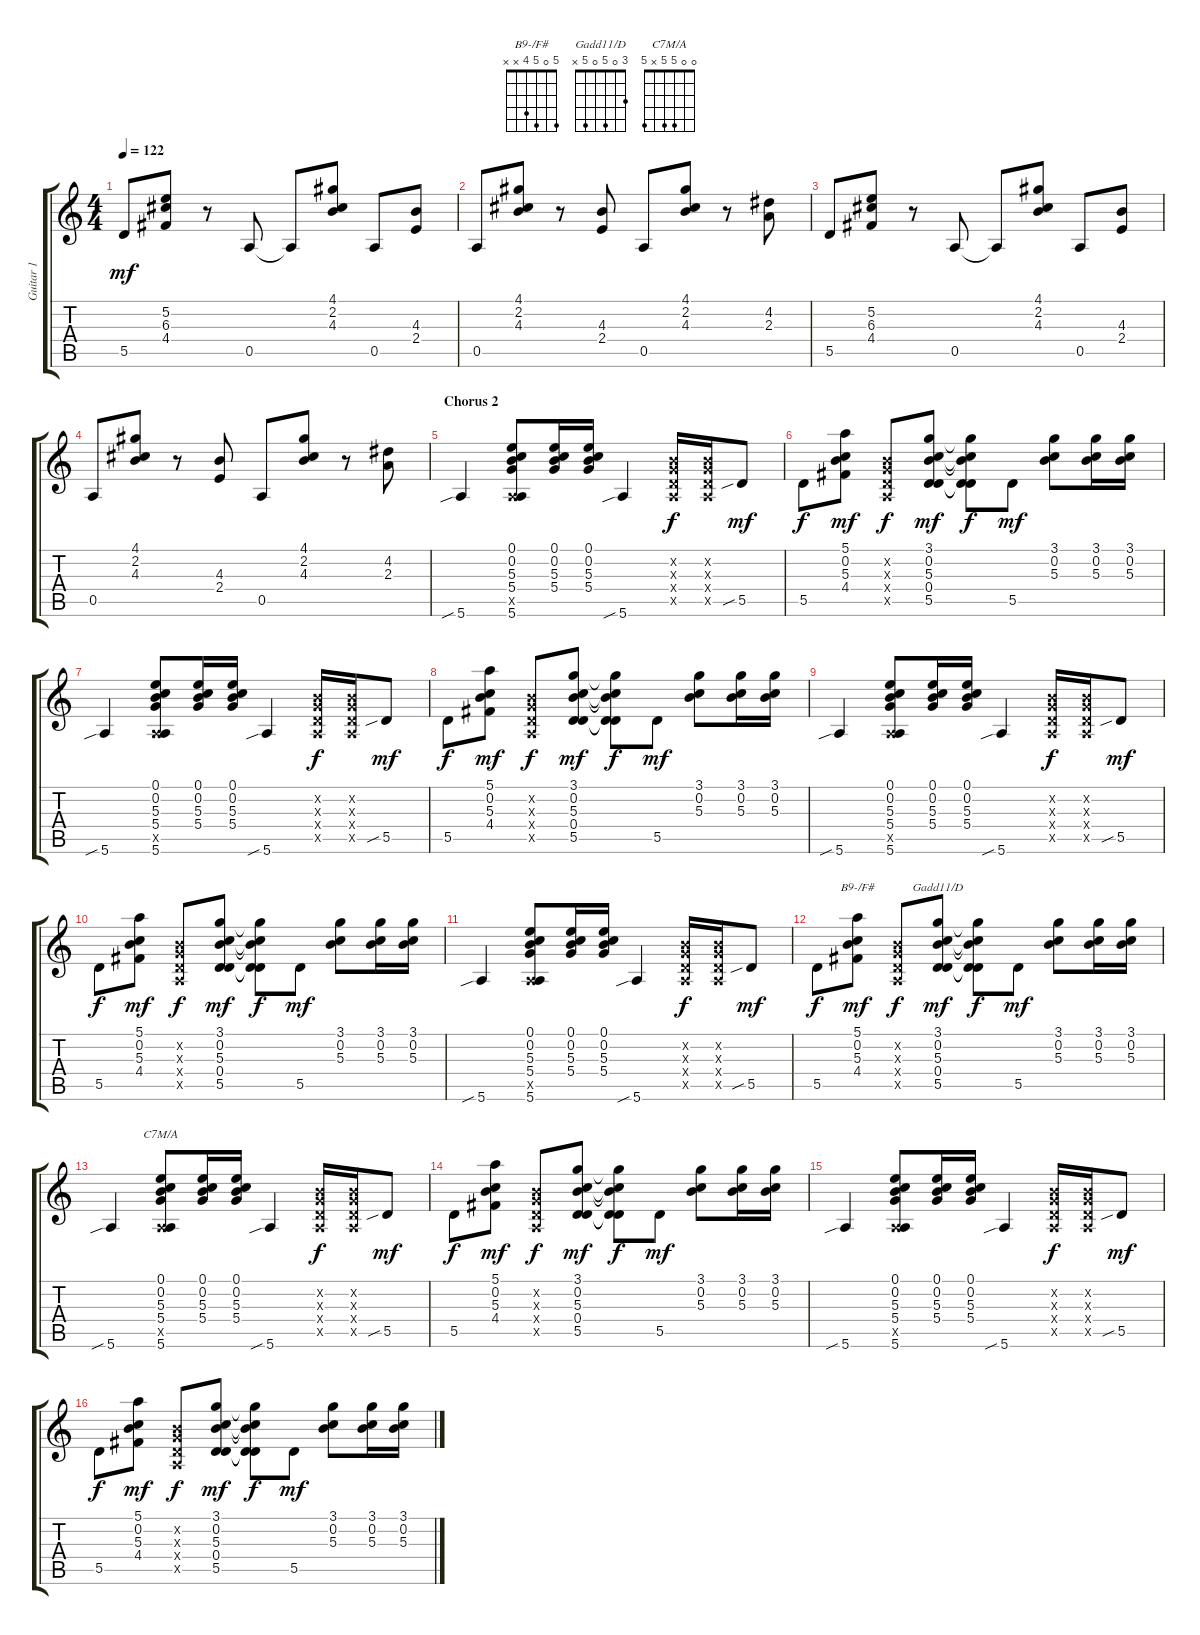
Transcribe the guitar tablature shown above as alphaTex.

\track ("Guitar 1" "Guitar 1") {instrument acousticguitarnylon}
\staff {score tabs}
\tuning (E4 B3 G3 D3 A2 E2) {hide}
\chord ("B9-/F#" 5 0 5 4 x x)
\chord ("Gadd11/D" 3 0 5 0 5 x)
\chord ("C7M/A" 0 0 5 5 x 5)
\ts (4 4)
\tempo 122
\clef g2
\ks c
5.5.8{dy mf} (5.2 6.3 4.4).8 r.8 0.5.8 0.5{t}.8 (4.1 2.2 4.3).8 0.5.8 (4.3 2.4).8 |
0.5.8 (4.1 2.2 4.3).8 r.8 (4.3 2.4).8 0.5.8 (4.1 2.2 4.3).8 r.8 (4.2 2.3).8 |
5.5.8 (5.2 6.3 4.4).8 r.8 0.5.8 0.5{t}.8 (4.1 2.2 4.3).8 0.5.8 (4.3 2.4).8 |
0.5.8 (4.1 2.2 4.3).8 r.8 (4.3 2.4).8 0.5.8 (4.1 2.2 4.3).8 r.8 (4.2 2.3).8 |
\section ("" "Chorus 2")
5.6{sib}.4 (0.1 0.2 5.3 5.4 0.5{x} 5.6).8 (0.1 0.2 5.3 5.4).16 (0.1 0.2 5.3 5.4).16 5.6{sib}.4 (0.2{x} 0.3{x} 0.4{x} 0.5{x}).16{dy f} (0.2{x} 0.3{x} 0.4{x} 0.5{x}).16 5.5{sib}.8{dy mf} |
5.5.8{dy f} (5.1 0.2 5.3 4.4).8{dy mf} (0.2{x} 0.3{x} 0.4{x} 0.5{x}).8{dy f} (3.1 0.2 5.3 0.4 5.5).8{dy mf} (3.1{t} 0.2{t} 5.3{t} 0.4{t} 5.5{t}).8{dy f} 5.5.8{dy mf} (3.1 0.2 5.3).8 (3.1 0.2 5.3).16 (3.1 0.2 5.3).16 |
5.6{sib}.4 (0.1 0.2 5.3 5.4 0.5{x} 5.6).8 (0.1 0.2 5.3 5.4).16 (0.1 0.2 5.3 5.4).16 5.6{sib}.4 (0.2{x} 0.3{x} 0.4{x} 0.5{x}).16{dy f} (0.2{x} 0.3{x} 0.4{x} 0.5{x}).16 5.5{sib}.8{dy mf} |
5.5.8{dy f} (5.1 0.2 5.3 4.4).8{dy mf} (0.2{x} 0.3{x} 0.4{x} 0.5{x}).8{dy f} (3.1 0.2 5.3 0.4 5.5).8{dy mf} (3.1{t} 0.2{t} 5.3{t} 0.4{t} 5.5{t}).8{dy f} 5.5.8{dy mf} (3.1 0.2 5.3).8 (3.1 0.2 5.3).16 (3.1 0.2 5.3).16 |
5.6{sib}.4 (0.1 0.2 5.3 5.4 0.5{x} 5.6).8 (0.1 0.2 5.3 5.4).16 (0.1 0.2 5.3 5.4).16 5.6{sib}.4 (0.2{x} 0.3{x} 0.4{x} 0.5{x}).16{dy f} (0.2{x} 0.3{x} 0.4{x} 0.5{x}).16 5.5{sib}.8{dy mf} |
5.5.8{dy f} (5.1 0.2 5.3 4.4).8{dy mf} (0.2{x} 0.3{x} 0.4{x} 0.5{x}).8{dy f} (3.1 0.2 5.3 0.4 5.5).8{dy mf} (3.1{t} 0.2{t} 5.3{t} 0.4{t} 5.5{t}).8{dy f} 5.5.8{dy mf} (3.1 0.2 5.3).8 (3.1 0.2 5.3).16 (3.1 0.2 5.3).16 |
5.6{sib}.4 (0.1 0.2 5.3 5.4 0.5{x} 5.6).8 (0.1 0.2 5.3 5.4).16 (0.1 0.2 5.3 5.4).16 5.6{sib}.4 (0.2{x} 0.3{x} 0.4{x} 0.5{x}).16{dy f} (0.2{x} 0.3{x} 0.4{x} 0.5{x}).16 5.5{sib}.8{dy mf} |
5.5.8{dy f} (5.1 0.2 5.3 4.4).8{ch "B9-/F#" dy mf} (0.2{x} 0.3{x} 0.4{x} 0.5{x}).8{dy f} (3.1 0.2 5.3 0.4 5.5).8{ch "Gadd11/D" dy mf} (3.1{t} 0.2{t} 5.3{t} 0.4{t} 5.5{t}).8{dy f} 5.5.8{dy mf} (3.1 0.2 5.3).8 (3.1 0.2 5.3).16 (3.1 0.2 5.3).16 |
5.6{sib}.4 (0.1 0.2 5.3 5.4 0.5{x} 5.6).8{ch "C7M/A"} (0.1 0.2 5.3 5.4).16 (0.1 0.2 5.3 5.4).16 5.6{sib}.4 (0.2{x} 0.3{x} 0.4{x} 0.5{x}).16{dy f} (0.2{x} 0.3{x} 0.4{x} 0.5{x}).16 5.5{sib}.8{dy mf} |
5.5.8{dy f} (5.1 0.2 5.3 4.4).8{dy mf} (0.2{x} 0.3{x} 0.4{x} 0.5{x}).8{dy f} (3.1 0.2 5.3 0.4 5.5).8{dy mf} (3.1{t} 0.2{t} 5.3{t} 0.4{t} 5.5{t}).8{dy f} 5.5.8{dy mf} (3.1 0.2 5.3).8 (3.1 0.2 5.3).16 (3.1 0.2 5.3).16 |
5.6{sib}.4 (0.1 0.2 5.3 5.4 0.5{x} 5.6).8 (0.1 0.2 5.3 5.4).16 (0.1 0.2 5.3 5.4).16 5.6{sib}.4 (0.2{x} 0.3{x} 0.4{x} 0.5{x}).16{dy f} (0.2{x} 0.3{x} 0.4{x} 0.5{x}).16 5.5{sib}.8{dy mf} |
5.5.8{dy f} (5.1 0.2 5.3 4.4).8{dy mf} (0.2{x} 0.3{x} 0.4{x} 0.5{x}).8{dy f} (3.1 0.2 5.3 0.4 5.5).8{dy mf} (3.1{t} 0.2{t} 5.3{t} 0.4{t} 5.5{t}).8{dy f} 5.5.8{dy mf} (3.1 0.2 5.3).8 (3.1 0.2 5.3).16 (3.1 0.2 5.3).16
